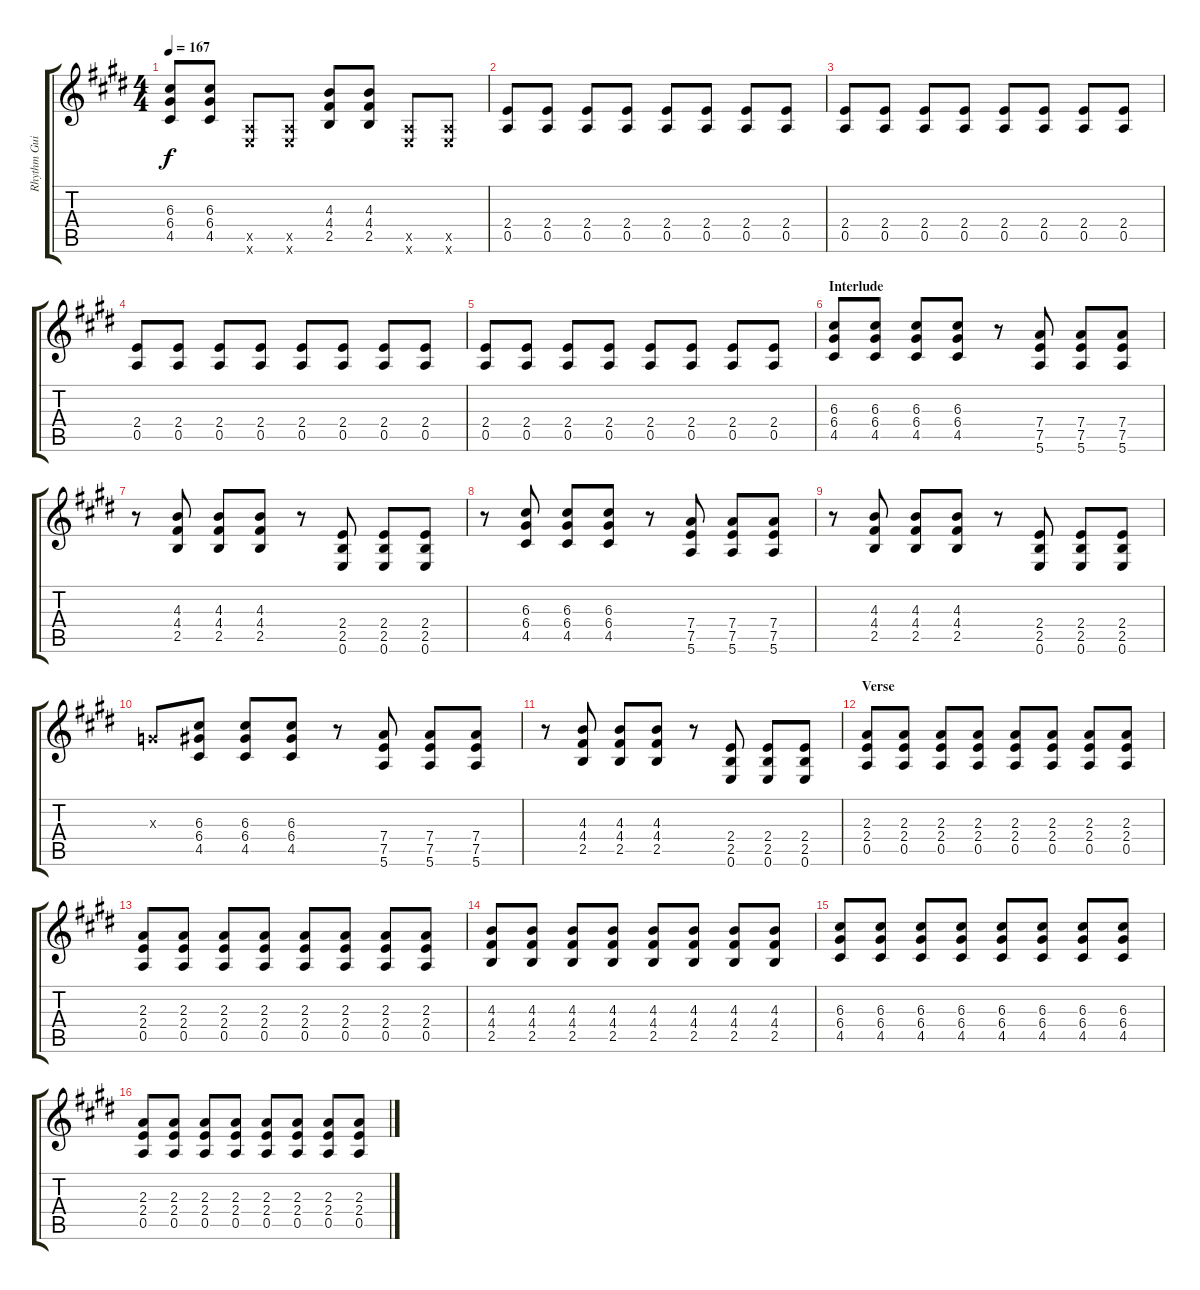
\track ("Rhythm Guitar" "Rhythm Gui") {instrument overdrivenguitar}
\staff {score tabs}
\tuning (E4 B3 G3 D3 A2 E2) {hide}
\ts (4 4)
\tempo 167
\clef g2
\ks e
(6.3 6.4 4.5).8{dy f} (6.3 6.4 4.5).8 (0.5{x} 0.6{x}).8 (0.5{x} 0.6{x}).8 (4.3 4.4 2.5).8 (4.3 4.4 2.5).8 (0.5{x} 0.6{x}).8 (0.5{x} 0.6{x}).8 |
(2.4 0.5).8 (2.4 0.5).8 (2.4 0.5).8 (2.4 0.5).8 (2.4 0.5).8 (2.4 0.5).8 (2.4 0.5).8 (2.4 0.5).8 |
(2.4 0.5).8 (2.4 0.5).8 (2.4 0.5).8 (2.4 0.5).8 (2.4 0.5).8 (2.4 0.5).8 (2.4 0.5).8 (2.4 0.5).8 |
(2.4 0.5).8 (2.4 0.5).8 (2.4 0.5).8 (2.4 0.5).8 (2.4 0.5).8 (2.4 0.5).8 (2.4 0.5).8 (2.4 0.5).8 |
(2.4 0.5).8 (2.4 0.5).8 (2.4 0.5).8 (2.4 0.5).8 (2.4 0.5).8 (2.4 0.5).8 (2.4 0.5).8 (2.4 0.5).8 |
\section ("" "Interlude")
(6.3 6.4 4.5).8 (6.3 6.4 4.5).8 (6.3 6.4 4.5).8 (6.3 6.4 4.5).8 r.8 (7.4 7.5 5.6).8 (7.4 7.5 5.6).8 (7.4 7.5 5.6).8 |
r.8 (4.3 4.4 2.5).8 (4.3 4.4 2.5).8 (4.3 4.4 2.5).8 r.8 (2.4 2.5 0.6).8 (2.4 2.5 0.6).8 (2.4 2.5 0.6).8 |
r.8 (6.3 6.4 4.5).8 (6.3 6.4 4.5).8 (6.3 6.4 4.5).8 r.8 (7.4 7.5 5.6).8 (7.4 7.5 5.6).8 (7.4 7.5 5.6).8 |
r.8 (4.3 4.4 2.5).8 (4.3 4.4 2.5).8 (4.3 4.4 2.5).8 r.8 (2.4 2.5 0.6).8 (2.4 2.5 0.6).8 (2.4 2.5 0.6).8 |
0.3{x}.8 (6.3 6.4 4.5).8 (6.3 6.4 4.5).8 (6.3 6.4 4.5).8 r.8 (7.4 7.5 5.6).8 (7.4 7.5 5.6).8 (7.4 7.5 5.6).8 |
r.8 (4.3 4.4 2.5).8 (4.3 4.4 2.5).8 (4.3 4.4 2.5).8 r.8 (2.4 2.5 0.6).8 (2.4 2.5 0.6).8 (2.4 2.5 0.6).8 |
\section ("" "Verse")
(2.3 2.4 0.5).8 (2.3 2.4 0.5).8 (2.3 2.4 0.5).8 (2.3 2.4 0.5).8 (2.3 2.4 0.5).8 (2.3 2.4 0.5).8 (2.3 2.4 0.5).8 (2.3 2.4 0.5).8 |
(2.3 2.4 0.5).8 (2.3 2.4 0.5).8 (2.3 2.4 0.5).8 (2.3 2.4 0.5).8 (2.3 2.4 0.5).8 (2.3 2.4 0.5).8 (2.3 2.4 0.5).8 (2.3 2.4 0.5).8 |
(4.3 4.4 2.5).8 (4.3 4.4 2.5).8 (4.3 4.4 2.5).8 (4.3 4.4 2.5).8 (4.3 4.4 2.5).8 (4.3 4.4 2.5).8 (4.3 4.4 2.5).8 (4.3 4.4 2.5).8 |
(6.3 6.4 4.5).8 (6.3 6.4 4.5).8 (6.3 6.4 4.5).8 (6.3 6.4 4.5).8 (6.3 6.4 4.5).8 (6.3 6.4 4.5).8 (6.3 6.4 4.5).8 (6.3 6.4 4.5).8 |
(2.3 2.4 0.5).8 (2.3 2.4 0.5).8 (2.3 2.4 0.5).8 (2.3 2.4 0.5).8 (2.3 2.4 0.5).8 (2.3 2.4 0.5).8 (2.3 2.4 0.5).8 (2.3 2.4 0.5).8
